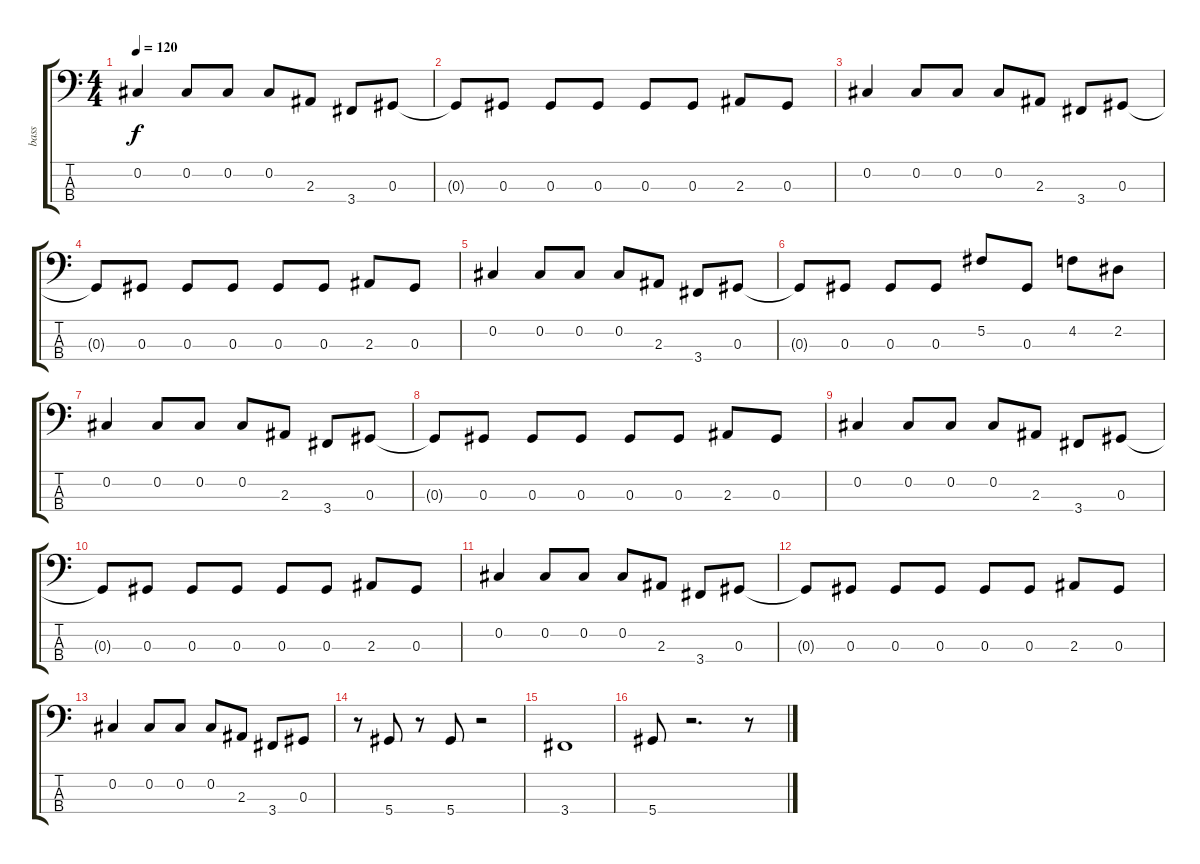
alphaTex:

\track ("bass" "bass") {instrument electricbassfinger}
\staff {score tabs}
\tuning (Gb2 Db2 Ab1 Eb1) {hide}
\ts (4 4)
\tempo 120
\clef f4
\ks c
0.2.4{dy f} 0.2.8 0.2.8 0.2.8 2.3.8 3.4.8 0.3.8 |
0.3{t}.8 0.3.8 0.3.8 0.3.8 0.3.8 0.3.8 2.3.8 0.3.8 |
0.2.4 0.2.8 0.2.8 0.2.8 2.3.8 3.4.8 0.3.8 |
0.3{t}.8 0.3.8 0.3.8 0.3.8 0.3.8 0.3.8 2.3.8 0.3.8 |
0.2.4 0.2.8 0.2.8 0.2.8 2.3.8 3.4.8 0.3.8 |
0.3{t}.8 0.3.8 0.3.8 0.3.8 5.2.8 0.3.8 4.2.8 2.2.8 |
0.2.4 0.2.8 0.2.8 0.2.8 2.3.8 3.4.8 0.3.8 |
0.3{t}.8 0.3.8 0.3.8 0.3.8 0.3.8 0.3.8 2.3.8 0.3.8 |
0.2.4 0.2.8 0.2.8 0.2.8 2.3.8 3.4.8 0.3.8 |
0.3{t}.8 0.3.8 0.3.8 0.3.8 0.3.8 0.3.8 2.3.8 0.3.8 |
0.2.4 0.2.8 0.2.8 0.2.8 2.3.8 3.4.8 0.3.8 |
0.3{t}.8 0.3.8 0.3.8 0.3.8 0.3.8 0.3.8 2.3.8 0.3.8 |
0.2.4 0.2.8 0.2.8 0.2.8 2.3.8 3.4.8 0.3.8 |
r.8 5.4.8 r.8 5.4.8 r.2 |
3.4.1 |
5.4.8 r.2{d} r.8
